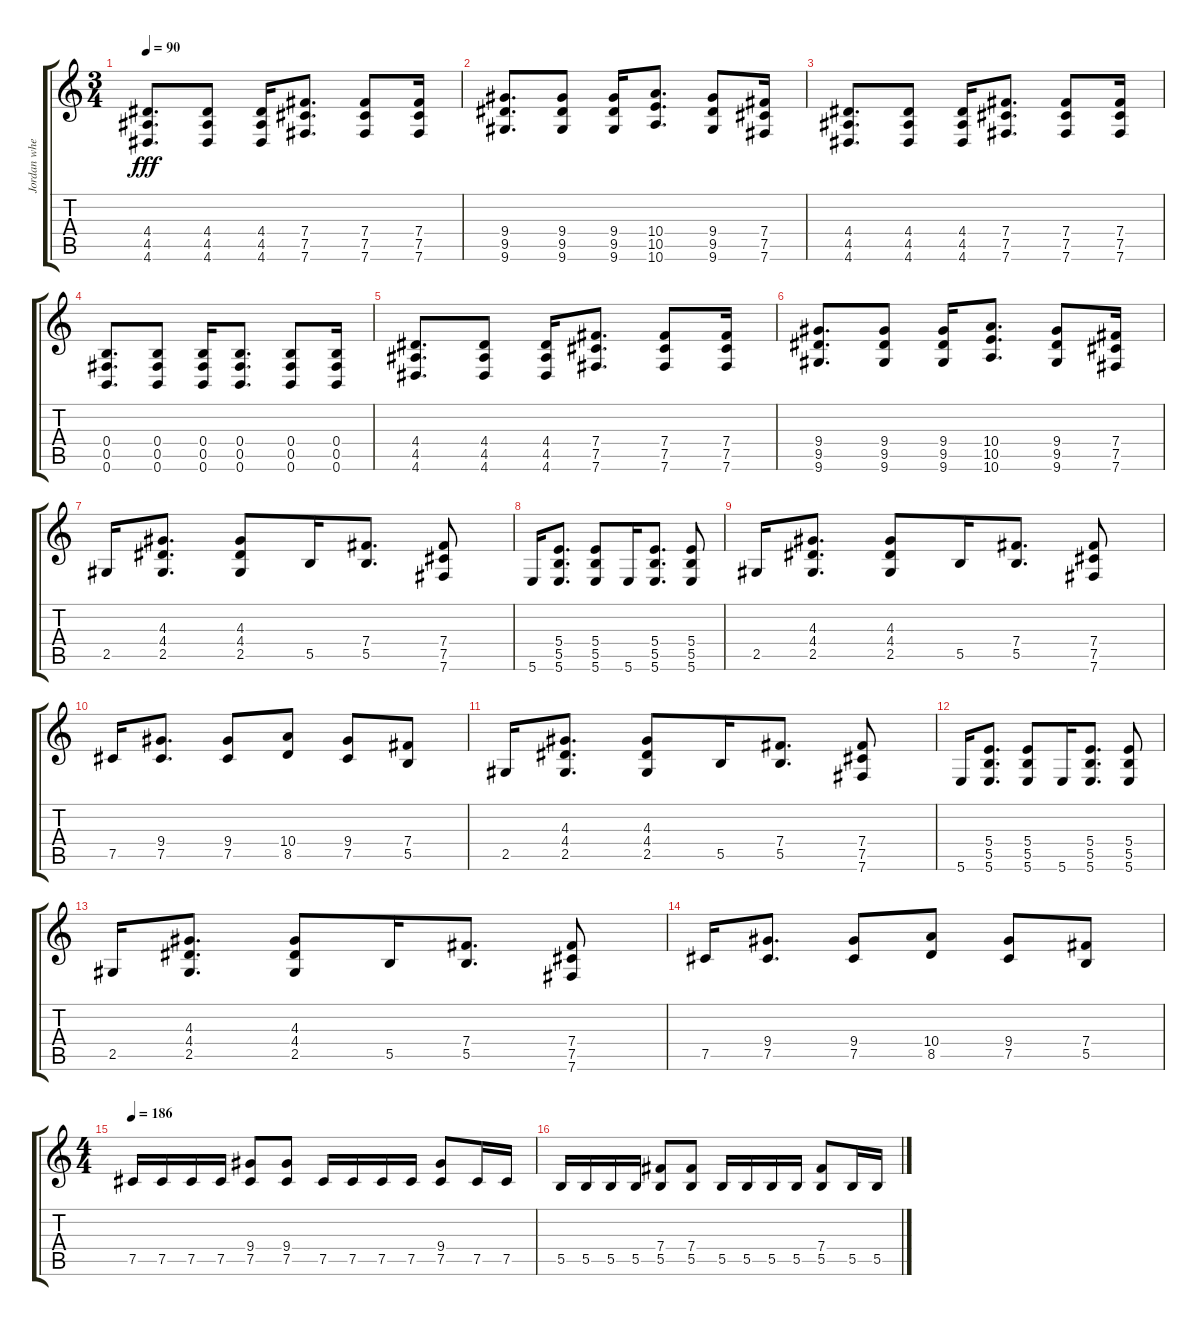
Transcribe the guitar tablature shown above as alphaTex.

\track ("Jordan whelan" "Jordan whe") {instrument distortionguitar}
\staff {score tabs}
\tuning (Db4 Ab3 E3 B2 Gb2 B1) {hide}
\ts (3 4)
\tempo 90
\clef g2
\ks c
(4.4 4.5 4.6).8{d dy fff} (4.4 4.5 4.6).8 (4.4 4.5 4.6).16 (7.4 7.5 7.6).8{d} (7.4 7.5 7.6).8 (7.4 7.5 7.6).16 |
(9.4 9.5 9.6).8{d} (9.4 9.5 9.6).8 (9.4 9.5 9.6).16 (10.4 10.5 10.6).8{d} (9.4 9.5 9.6).8 (7.4 7.5 7.6).16 |
(4.4 4.5 4.6).8{d} (4.4 4.5 4.6).8 (4.4 4.5 4.6).16 (7.4 7.5 7.6).8{d} (7.4 7.5 7.6).8 (7.4 7.5 7.6).16 |
(0.4 0.5 0.6).8{d} (0.4 0.5 0.6).8 (0.4 0.5 0.6).16 (0.4 0.5 0.6).8{d} (0.4 0.5 0.6).8 (0.4 0.5 0.6).16 |
(4.4 4.5 4.6).8{d} (4.4 4.5 4.6).8 (4.4 4.5 4.6).16 (7.4 7.5 7.6).8{d} (7.4 7.5 7.6).8 (7.4 7.5 7.6).16 |
(9.4 9.5 9.6).8{d} (9.4 9.5 9.6).8 (9.4 9.5 9.6).16 (10.4 10.5 10.6).8{d} (9.4 9.5 9.6).8 (7.4 7.5 7.6).16 |
2.5.16 (4.3 4.4 2.5).8{d} (4.3 4.4 2.5).8 5.5.16 (7.4 5.5).8{d} (7.4 7.5 7.6).8 |
5.6.16 (5.4 5.5 5.6).8{d} (5.4 5.5 5.6).8 5.6.16 (5.4 5.5 5.6).8{d} (5.4 5.5 5.6).8 |
2.5.16 (4.3 4.4 2.5).8{d} (4.3 4.4 2.5).8 5.5.16 (7.4 5.5).8{d} (7.4 7.5 7.6).8 |
7.5.16 (9.4 7.5).8{d} (9.4 7.5).8 (10.4 8.5).8 (9.4 7.5).8 (7.4 5.5).8 |
2.5.16 (4.3 4.4 2.5).8{d} (4.3 4.4 2.5).8 5.5.16 (7.4 5.5).8{d} (7.4 7.5 7.6).8 |
5.6.16 (5.4 5.5 5.6).8{d} (5.4 5.5 5.6).8 5.6.16 (5.4 5.5 5.6).8{d} (5.4 5.5 5.6).8 |
2.5.16 (4.3 4.4 2.5).8{d} (4.3 4.4 2.5).8 5.5.16 (7.4 5.5).8{d} (7.4 7.5 7.6).8 |
7.5.16 (9.4 7.5).8{d} (9.4 7.5).8 (10.4 8.5).8 (9.4 7.5).8 (7.4 5.5).8 |
\ts (4 4)
\tempo 186
7.5.16 7.5.16 7.5.16 7.5.16 (9.4 7.5).8 (9.4 7.5).8 7.5.16 7.5.16 7.5.16 7.5.16 (9.4 7.5).8 7.5.16 7.5.16 |
5.5.16 5.5.16 5.5.16 5.5.16 (7.4 5.5).8 (7.4 5.5).8 5.5.16 5.5.16 5.5.16 5.5.16 (7.4 5.5).8 5.5.16 5.5.16
